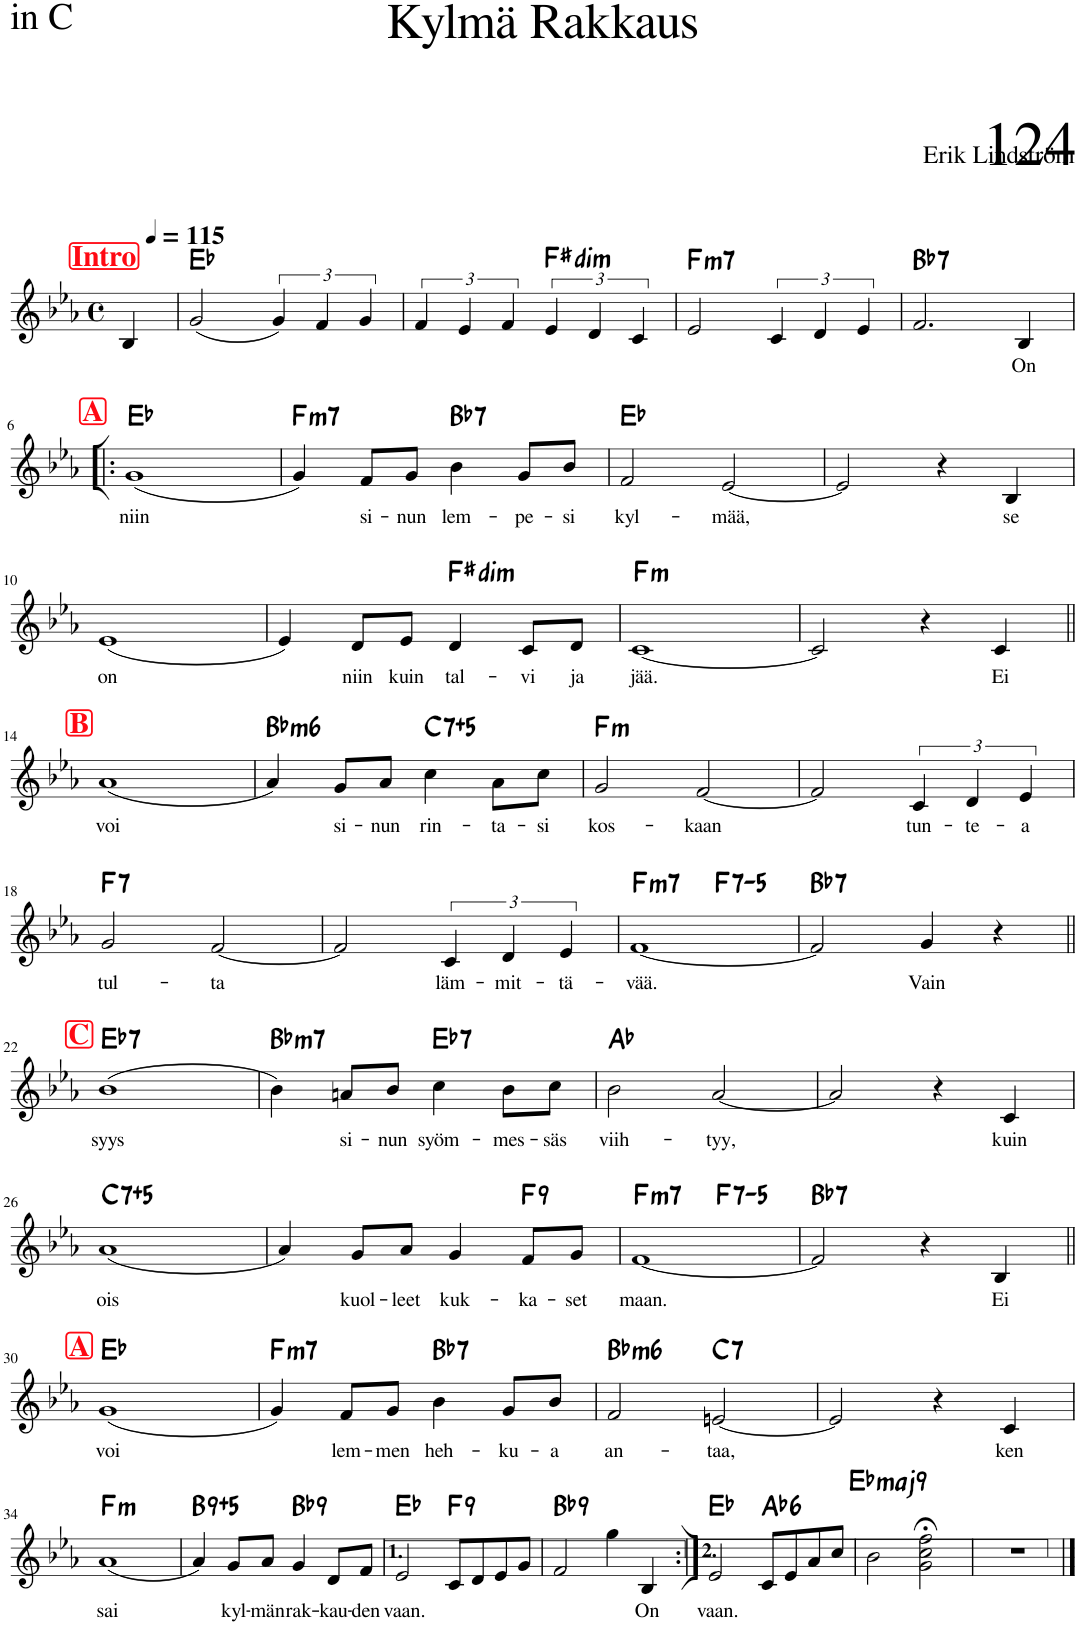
**kern	**text	**harte
*part1	*part1	*part1
*staff1	*staff1	*
*I"Piano	*	*
*I'Pno.	*	*
*clefG2	*	*
*k[b-e-a-]	*	*
*M4/4	*	*
*met(c)	*	*
*MM115	*	*
!!LO:REH:place=s1:a:B:cj:color=#FF0913:fs=16:t=Intro
=1	=1	=1
4B-/	.	.
=2	=2	=2
(2g/	.	Eb:maj
6g/)	.	.
6f/	.	.
6g/	.	.
=3	=3	=3
6f/	.	.
6e-/	.	.
6f/	.	.
!	!	!LO:H:kt=dim
6e-/	.	F#:dim
6d/	.	.
6c/	.	.
=4	=4	=4
!	!	!LO:H:kt=m7
2e-/	.	F:min7
6c/	.	.
6d/	.	.
6e-/	.	.
=5	=5	=5
!	!	!LO:H:kt=7
2.f/	.	Bb:7
!	!LO:LY:b	!
4B-/	On	.
!!LO:LB:g=z
!!LO:REH:place=s1:a:B:cj:color=#FF0913:fs=16:t=A
=6!|:	=6!|:	=6!|:
!	!LO:LY:b	!
(1g	niin	Eb:maj
=7	=7	=7
!	!	!LO:H:kt=m7
4g/)	.	F:min7
!	!LO:LY:b	!
8f/L	si-	.
!	!LO:LY:b	!
8g/J	-nun	.
!	!LO:LY:b	!LO:H:kt=7
4b-\	lem-	Bb:7
!	!LO:LY:b	!
8g/L	-pe-	.
!	!LO:LY:b	!
8b-/J	-si	.
=8	=8	=8
!	!LO:LY:b	!
2f/	kyl-	Eb:maj
!	!LO:LY:b	!
[2e-/	-mää,	.
=9	=9	=9
2e-/]	.	.
4r	.	.
!	!LO:LY:b	!
4B-/	se	.
!!LO:LB:g=z
=10	=10	=10
!	!LO:LY:b	!
(1e-	on	.
=11	=11	=11
4e-/)	.	.
!	!LO:LY:b	!
8d/L	niin	.
!	!LO:LY:b	!
8e-/J	kuin	.
!	!LO:LY:b	!LO:H:kt=dim
4d/	tal-	F#:dim
!	!LO:LY:b	!
8c/L	-vi	.
!	!LO:LY:b	!
8d/J	ja	.
=12	=12	=12
!	!LO:LY:b	!LO:H:kt=m
[1c	jää.	F:min
=13	=13	=13
2c/]	.	.
4r	.	.
!	!LO:LY:b	!
4c/	Ei	.
!!LO:LB:g=z
!!LO:REH:place=s1:a:B:cj:color=#FF0913:fs=16:t=B
=14||	=14||	=14||
!	!LO:LY:b	!
(1a-	voi	.
=15	=15	=15
!	!	!LO:H:kt=m6
4a-/)	.	Bb:min6
!	!LO:LY:b	!
8g/L	si-	.
!	!LO:LY:b	!
8a-/J	-nun	.
!	!LO:LY:b	!LO:H:kt=7
4cc\	rin-	C:(3,#5,b7)
!	!LO:LY:b	!
8a-\L	-ta-	.
!	!LO:LY:b	!
8cc\J	-si	.
=16	=16	=16
!	!LO:LY:b	!LO:H:kt=m
2g/	kos-	F:min
!	!LO:LY:b	!
[2f/	-kaan	.
=17	=17	=17
2f/]	.	.
!	!LO:LY:b	!
6c/	tun-	.
!	!LO:LY:b	!
6d/	-te-	.
!	!LO:LY:b	!
6e-/	-a	.
!!LO:LB:g=z
=18	=18	=18
!	!LO:LY:b	!LO:H:kt=7
2g/	tul-	F:7
!	!LO:LY:b	!
[2f/	-ta	.
=19	=19	=19
2f/]	.	.
!	!LO:LY:b	!
6c/	läm-	.
!	!LO:LY:b	!
6d/	-mit-	.
!	!LO:LY:b	!
6e-/	-tä-	.
=20	=20	=20
!	!LO:LY:b	!LO:H:kt=m7
*^	*	*
[1f	2ryy	-vää.	F:min7
!	!	!	!LO:H:kt=7
.	2ryy	.	F:(3,b5,b7)
=21	=21	=21	=21
!	!	!	!LO:H:kt=7
*v	*v	*	*
2f/]	.	Bb:7
!	!LO:LY:b	!
4g/	Vain	.
4r	.	.
!!LO:LB:g=z
!!LO:REH:place=s1:a:B:cj:color=#FF0913:fs=16:t=C
=22||	=22||	=22||
!	!LO:LY:b	!LO:H:kt=7
(1b-	syys	Eb:7
=23	=23	=23
!	!	!LO:H:kt=m7
4b-\)	.	Bb:min7
!	!LO:LY:b	!
8an/L	si-	.
!	!LO:LY:b	!
8b-/J	-nun	.
!	!LO:LY:b	!LO:H:kt=7
4cc\	syöm-	Eb:7
!	!LO:LY:b	!
8b-\L	-mes-	.
!	!LO:LY:b	!
8cc\J	-säs	.
=24	=24	=24
!	!LO:LY:b	!
2b-\	viih-	Ab:maj
!	!LO:LY:b	!
[2a-/	-tyy,	.
=25	=25	=25
2a-/]	.	.
4r	.	.
!	!LO:LY:b	!
4c/	kuin	.
!!LO:LB:g=z
=26	=26	=26
!	!LO:LY:b	!LO:H:kt=7
(1a-	ois	C:(3,#5,b7)
=27	=27	=27
4a-/)	.	.
!	!LO:LY:b	!
8g/L	kuol-	.
!	!LO:LY:b	!
8a-/J	-leet	.
!	!LO:LY:b	!
4g/	kuk-	.
!	!LO:LY:b	!LO:H:kt=9
8f/L	-ka-	F:9
!	!LO:LY:b	!
8g/J	-set	.
=28	=28	=28
!	!LO:LY:b	!LO:H:kt=m7
*^	*	*
[1f	2ryy	maan.	F:min7
!	!	!	!LO:H:kt=7
.	2ryy	.	F:(3,b5,b7)
=29	=29	=29	=29
!	!	!	!LO:H:kt=7
*v	*v	*	*
2f/]	.	Bb:7
4r	.	.
!	!LO:LY:b	!
4B-/	Ei	.
!!LO:LB:g=z
!!LO:REH:place=s1:a:B:cj:color=#FF0913:fs=16:t=A
=30||	=30||	=30||
!	!LO:LY:b	!
(1g	voi	Eb:maj
=31	=31	=31
!	!	!LO:H:kt=m7
4g/)	.	F:min7
!	!LO:LY:b	!
8f/L	lem-	.
!	!LO:LY:b	!
8g/J	-men	.
!	!LO:LY:b	!LO:H:kt=7
4b-\	heh-	Bb:7
!	!LO:LY:b	!
8g/L	-ku-	.
!	!LO:LY:b	!
8b-/J	-a	.
=32	=32	=32
!	!LO:LY:b	!LO:H:kt=m6
2f/	an-	Bb:min6
!	!LO:LY:b	!LO:H:kt=7
[2en/	-taa,	C:7
=33	=33	=33
2e/]	.	.
4r	.	.
!	!LO:LY:b	!
4c/	ken	.
!!LO:LB:g=z
=34	=34	=34
!	!LO:LY:b	!LO:H:kt=m
(1a-	sai	F:min
=35	=35	=35
!	!	!LO:H:kt=9
4a-/)	.	B:(3,#5,b7,9)
!	!LO:LY:b	!
8g/L	kyl-	.
!	!LO:LY:b	!
8a-/J	-män	.
!	!LO:LY:b	!LO:H:kt=9
4g/	rak-	Bb:9
!	!LO:LY:b	!
8d/L	-kau-	.
!	!LO:LY:b	!
8f/J	-den	.
=36	=36	=36
!	!LO:LY:b	!
2e-/	vaan.	Eb:maj
!	!	!LO:H:kt=9
8c/L	.	F:9
8d/	.	.
8e-/	.	.
8g/J	.	.
=37	=37	=37
!	!	!LO:H:kt=9
2f/	.	Bb:9
4gg\	.	.
!	!LO:LY:b	!
4B-/	On	.
=38:|!	=38:|!	=38:|!
!	!LO:LY:b	!
2e-/	vaan.	Eb:maj
!	!	!LO:H:kt=6
8c/L	.	Ab:maj6
8e-/	.	.
8a-/	.	.
8cc/J	.	.
=39	=39	=39
!	!	!LO:H:kt=maj9
2b-\	.	Eb:maj9
2g\;< 2cc\;< 2ff\;<	.	.
=40	=40	=40
1r	.	.
==	==	==
*-	*-	*-
